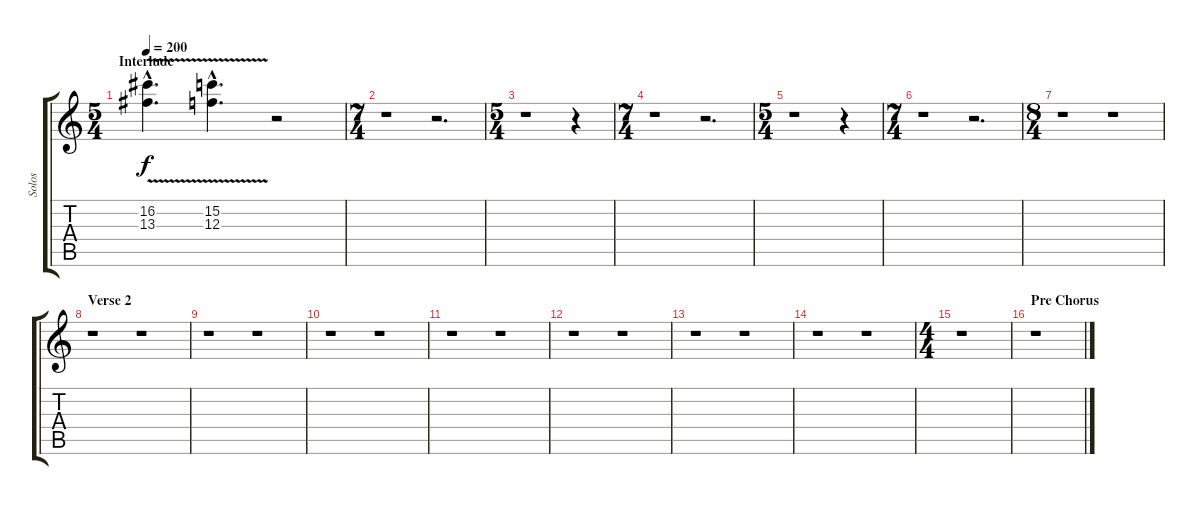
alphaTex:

\track ("Solos" "Solos") {instrument overdrivenguitar}
\staff {score tabs}
\tuning (D4 A3 F3 C3 G2 D2) {hide}
\ts (5 4)
\section ("" "Interlude")
\tempo 200
\clef g2
\ks c
(16.2{v hac} 13.3{v hac}).4{d dy f} (15.2{v hac} 12.3{v hac}).4{d} r.2 |
\ts (7 4)
r.1 r.2{d} |
\ts (5 4)
r.1 r.4 |
\ts (7 4)
r.1 r.2{d} |
\ts (5 4)
r.1 r.4 |
\ts (7 4)
r.1 r.2{d} |
\ts (8 4)
r.1 r.1 |
\section ("" "Verse 2")
r.1 r.1 |
r.1 r.1 |
r.1 r.1 |
r.1 r.1 |
r.1 r.1 |
r.1 r.1 |
r.1 r.1 |
\ts (4 4)
r.1 |
\section ("" "Pre Chorus")
r.1
